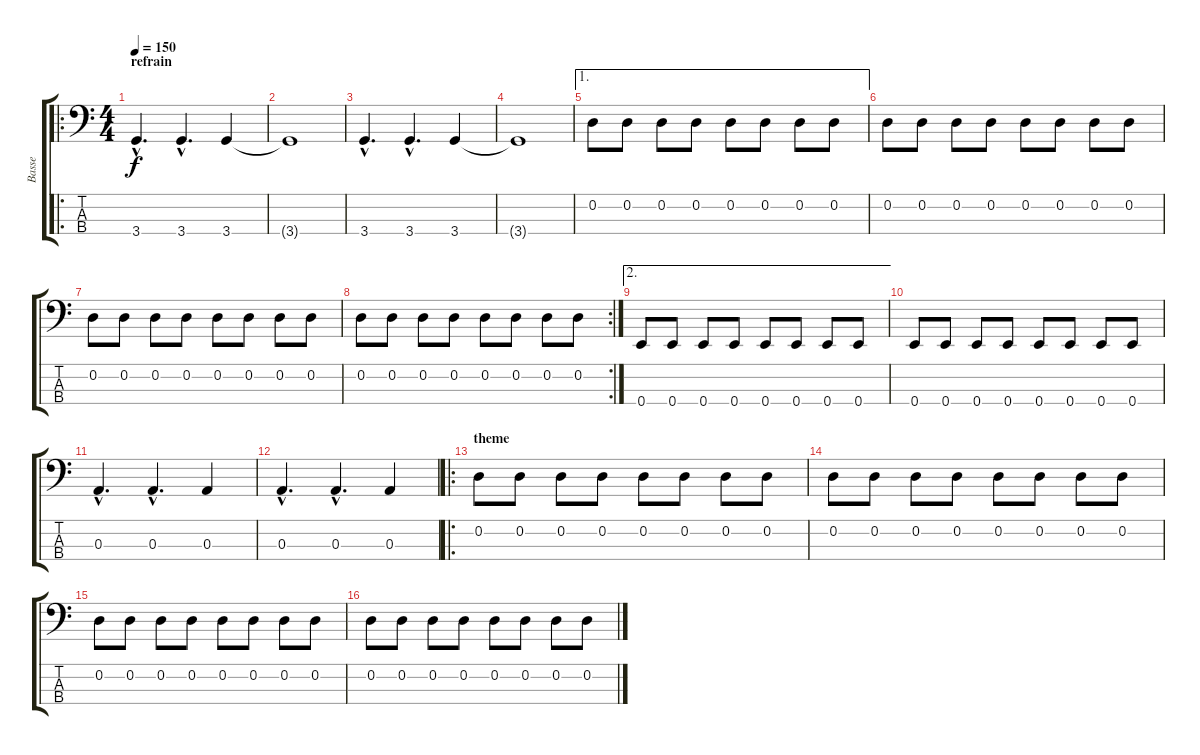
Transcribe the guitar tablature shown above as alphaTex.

\track ("Basse" "Basse") {instrument electricbassfinger}
\staff {score tabs}
\tuning (G2 D2 A1 E1) {hide}
\ro
\ts (4 4)
\section ("" "refrain")
\tempo 150
\clef f4
\ks c
3.4{hac}.4{d dy f} 3.4{hac}.4{d} 3.4.4 |
3.4{t}.1 |
3.4{hac}.4{d} 3.4{hac}.4{d} 3.4.4 |
3.4{t}.1 |
\ae 1
0.2.8 0.2.8 0.2.8 0.2.8 0.2.8 0.2.8 0.2.8 0.2.8 |
0.2.8 0.2.8 0.2.8 0.2.8 0.2.8 0.2.8 0.2.8 0.2.8 |
0.2.8 0.2.8 0.2.8 0.2.8 0.2.8 0.2.8 0.2.8 0.2.8 |
\rc 2
0.2.8 0.2.8 0.2.8 0.2.8 0.2.8 0.2.8 0.2.8 0.2.8 |
\ae 2
0.4.8 0.4.8 0.4.8 0.4.8 0.4.8 0.4.8 0.4.8 0.4.8 |
0.4.8 0.4.8 0.4.8 0.4.8 0.4.8 0.4.8 0.4.8 0.4.8 |
0.3{hac}.4{d} 0.3{hac}.4{d} 0.3.4 |
0.3{hac}.4{d} 0.3{hac}.4{d} 0.3.4 |
\ro
\section ("" "theme")
0.2.8 0.2.8 0.2.8 0.2.8 0.2.8 0.2.8 0.2.8 0.2.8 |
0.2.8 0.2.8 0.2.8 0.2.8 0.2.8 0.2.8 0.2.8 0.2.8 |
0.2.8 0.2.8 0.2.8 0.2.8 0.2.8 0.2.8 0.2.8 0.2.8 |
0.2.8 0.2.8 0.2.8 0.2.8 0.2.8 0.2.8 0.2.8 0.2.8
